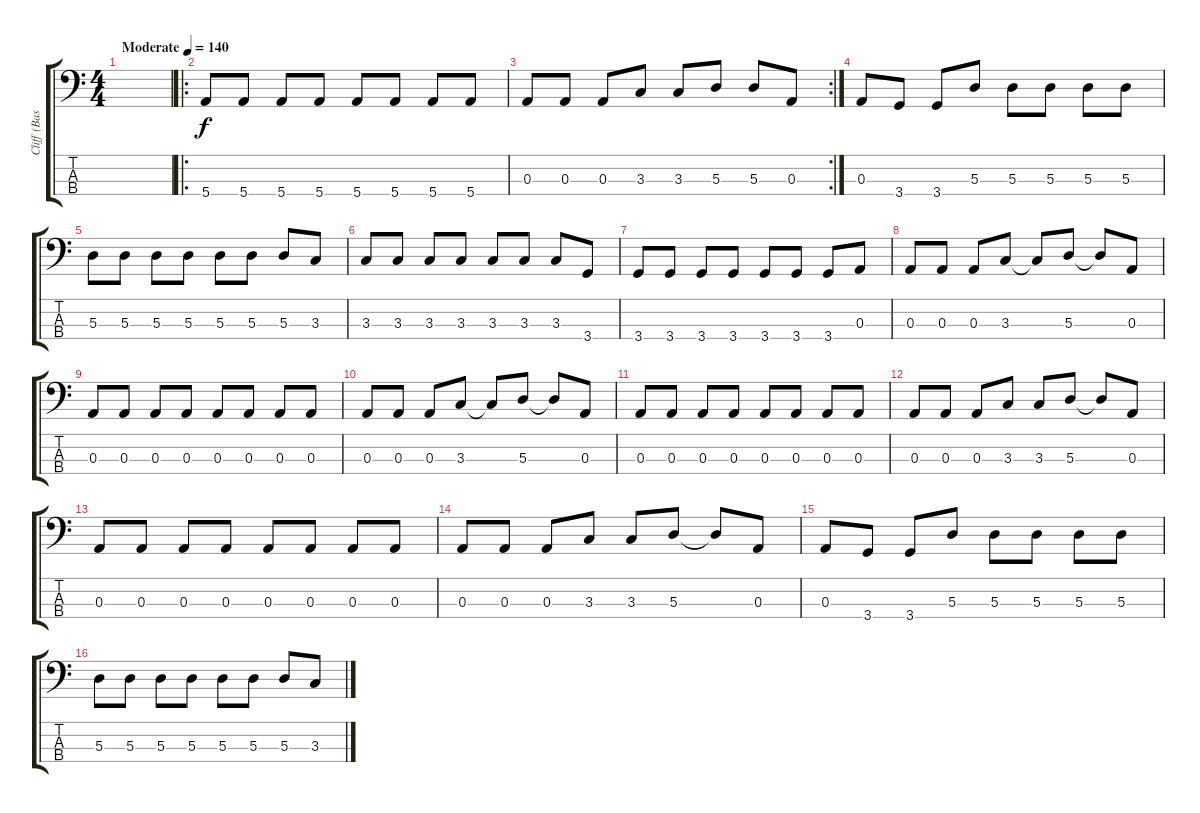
\track ("Cliff (Bass)" "Cliff (Bas") {instrument electricbassfinger}
\staff {score tabs}
\tuning (G2 D2 A1 E1) {hide}
\ts (4 4)
\tempo (140 "Moderate")
\clef f4
\ks c
|
\ro
5.4.8 5.4.8 5.4.8 5.4.8 5.4.8 5.4.8 5.4.8 5.4.8 |
\rc 2
0.3.8 0.3.8 0.3.8 3.3.8 3.3.8 5.3.8 5.3.8 0.3.8 |
0.3.8 3.4.8 3.4.8 5.3.8 5.3.8 5.3.8 5.3.8 5.3.8 |
5.3.8 5.3.8 5.3.8 5.3.8 5.3.8 5.3.8 5.3.8 3.3.8 |
3.3.8 3.3.8 3.3.8 3.3.8 3.3.8 3.3.8 3.3.8 3.4.8 |
3.4.8 3.4.8 3.4.8 3.4.8 3.4.8 3.4.8 3.4.8 0.3.8 |
0.3.8 0.3.8 0.3.8 3.3.8 3.3{t}.8 5.3.8 5.3{t}.8 0.3.8 |
0.3.8 0.3.8 0.3.8 0.3.8 0.3.8 0.3.8 0.3.8 0.3.8 |
0.3.8 0.3.8 0.3.8 3.3.8 3.3{t}.8 5.3.8 5.3{t}.8 0.3.8 |
0.3.8 0.3.8 0.3.8 0.3.8 0.3.8 0.3.8 0.3.8 0.3.8 |
0.3.8 0.3.8 0.3.8 3.3.8 3.3.8 5.3.8 5.3{t}.8 0.3.8 |
0.3.8 0.3.8 0.3.8 0.3.8 0.3.8 0.3.8 0.3.8 0.3.8 |
0.3.8 0.3.8 0.3.8 3.3.8 3.3.8 5.3.8 5.3{t}.8 0.3.8 |
0.3.8 3.4.8 3.4.8 5.3.8 5.3.8 5.3.8 5.3.8 5.3.8 |
5.3.8 5.3.8 5.3.8 5.3.8 5.3.8 5.3.8 5.3.8 3.3.8
